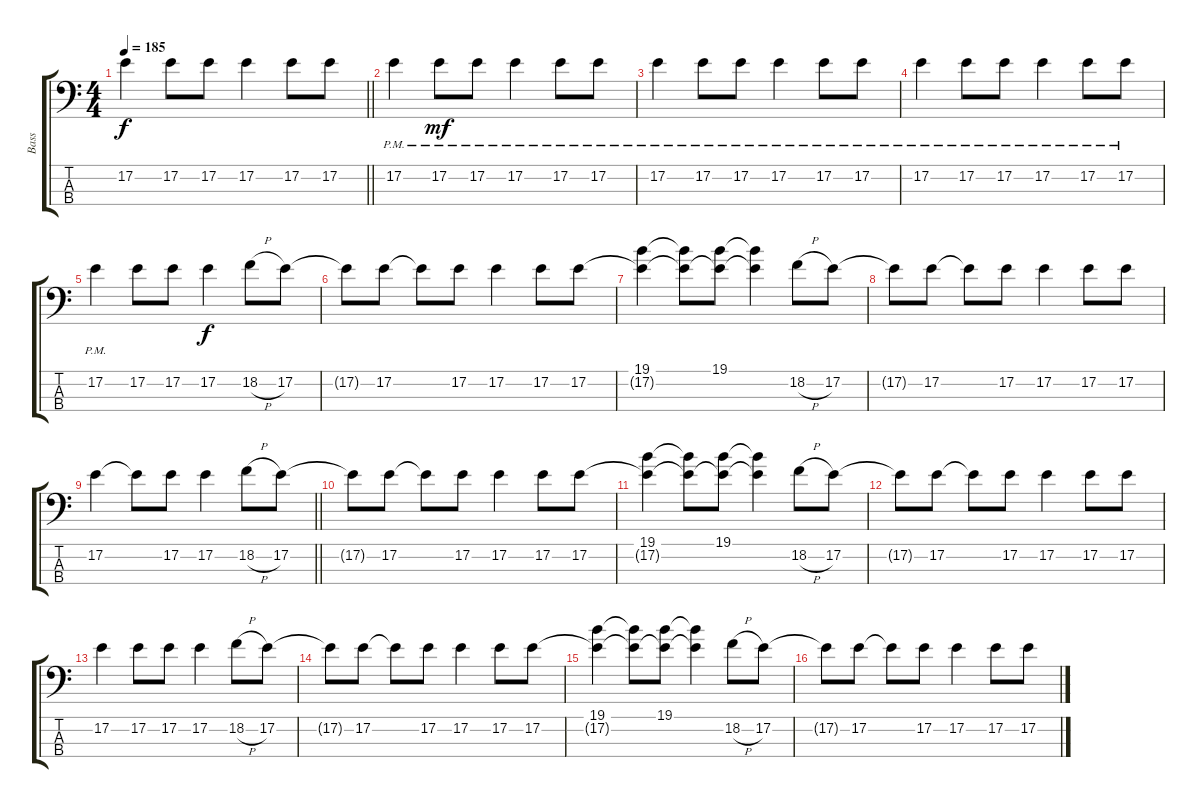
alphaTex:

\track ("Bass" "Bass") {instrument electricbassfinger}
\staff {score tabs}
\tuning (E2 B1 Gb1 Db1) {hide}
\ts (4 4)
\tempo 185
\clef f4
\barLineRight lightlight
\ks c
17.2.4{dy f} 17.2.8 17.2.8 17.2.4 17.2.8 17.2.8 |
17.2{pm}.4 17.2{pm}.8{dy mf} 17.2{pm}.8 17.2{pm}.4 17.2{pm}.8 17.2{pm}.8 |
17.2{pm}.4 17.2{pm}.8 17.2{pm}.8 17.2{pm}.4 17.2{pm}.8 17.2{pm}.8 |
17.2{pm}.4 17.2{pm}.8 17.2{pm}.8 17.2{pm}.4 17.2{pm}.8 17.2{pm}.8 |
17.2{pm}.4 17.2.8 17.2.8 17.2.4{dy f} 18.2{h}.8 17.2.8 |
17.2{t}.8 17.2.8 17.2{t}.8 17.2.8 17.2.4 17.2.8 17.2.8 |
(19.1 17.2{t}).4 (19.1{t} 17.2{t}).8 (19.1 17.2{t}).8 (19.1{t} 17.2{t}).4 18.2{h}.8 17.2.8 |
17.2{t}.8 17.2.8 17.2{t}.8 17.2.8 17.2.4 17.2.8 17.2.8 |
\barLineRight lightlight
17.2.4 17.2{t}.8 17.2.8 17.2.4 18.2{h}.8 17.2.8 |
17.2{t}.8 17.2.8 17.2{t}.8 17.2.8 17.2.4 17.2.8 17.2.8 |
(19.1 17.2{t}).4 (19.1{t} 17.2{t}).8 (19.1 17.2{t}).8 (19.1{t} 17.2{t}).4 18.2{h}.8 17.2.8 |
17.2{t}.8 17.2.8 17.2{t}.8 17.2.8 17.2.4 17.2.8 17.2.8 |
17.2.4 17.2.8 17.2.8 17.2.4 18.2{h}.8 17.2.8 |
17.2{t}.8 17.2.8 17.2{t}.8 17.2.8 17.2.4 17.2.8 17.2.8 |
(19.1 17.2{t}).4 (19.1{t} 17.2{t}).8 (19.1 17.2{t}).8 (19.1{t} 17.2{t}).4 18.2{h}.8 17.2.8 |
17.2{t}.8 17.2.8 17.2{t}.8 17.2.8 17.2.4 17.2.8 17.2.8
